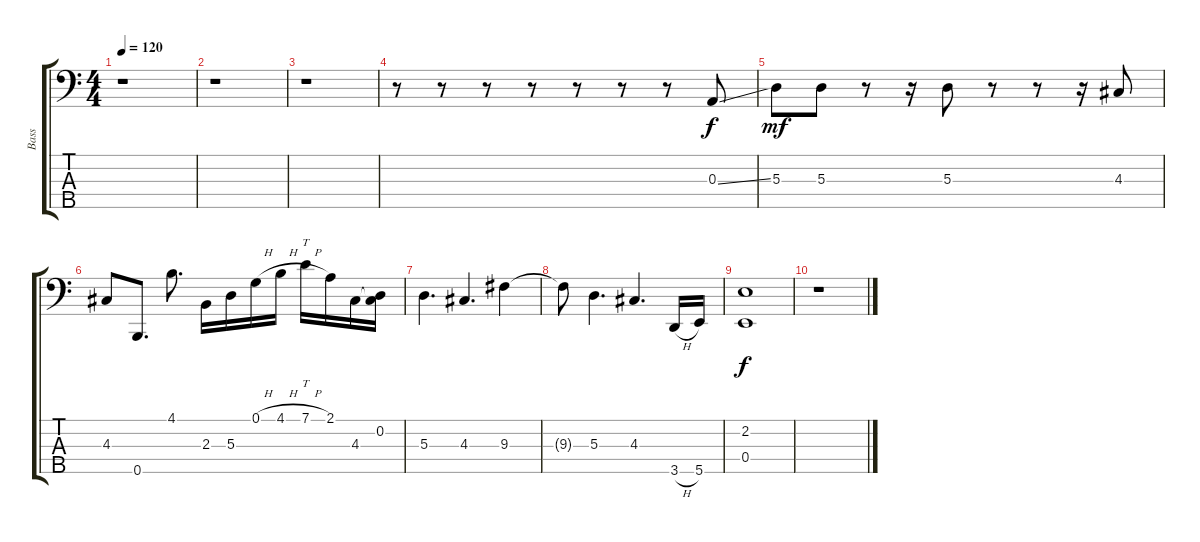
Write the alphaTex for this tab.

\track ("Bass" "Bass") {instrument electricbassfinger}
\staff {score tabs}
\tuning (G2 D2 A1 E1 B0) {hide}
\ts (4 4)
\tempo 120
\clef f4
\ks c
r.1{dy f} |
r.1 |
r.1 |
r.8 r.8 r.8 r.8 r.8 r.8 r.8 0.3{ss}.8 |
5.3.8{dy mf} 5.3.8 r.8 r.16 5.3.8 r.8 r.8 r.16 4.3.8 |
4.3.8 0.5.8{d} 4.1.8{d} 2.3.16 5.3.16 0.1{h}.16 4.1{h}.16 7.1{h}.16{tt} 2.1.16 4.3.16 (0.2 4.3{t}).16 |
5.3.4{d} 4.3.4{d} 9.3.4 |
9.3{t}.8 5.3.4{d} 4.3.4{d} 3.5{h}.16 5.5.16 |
(2.2 0.4).1{dy f} |
r.1
